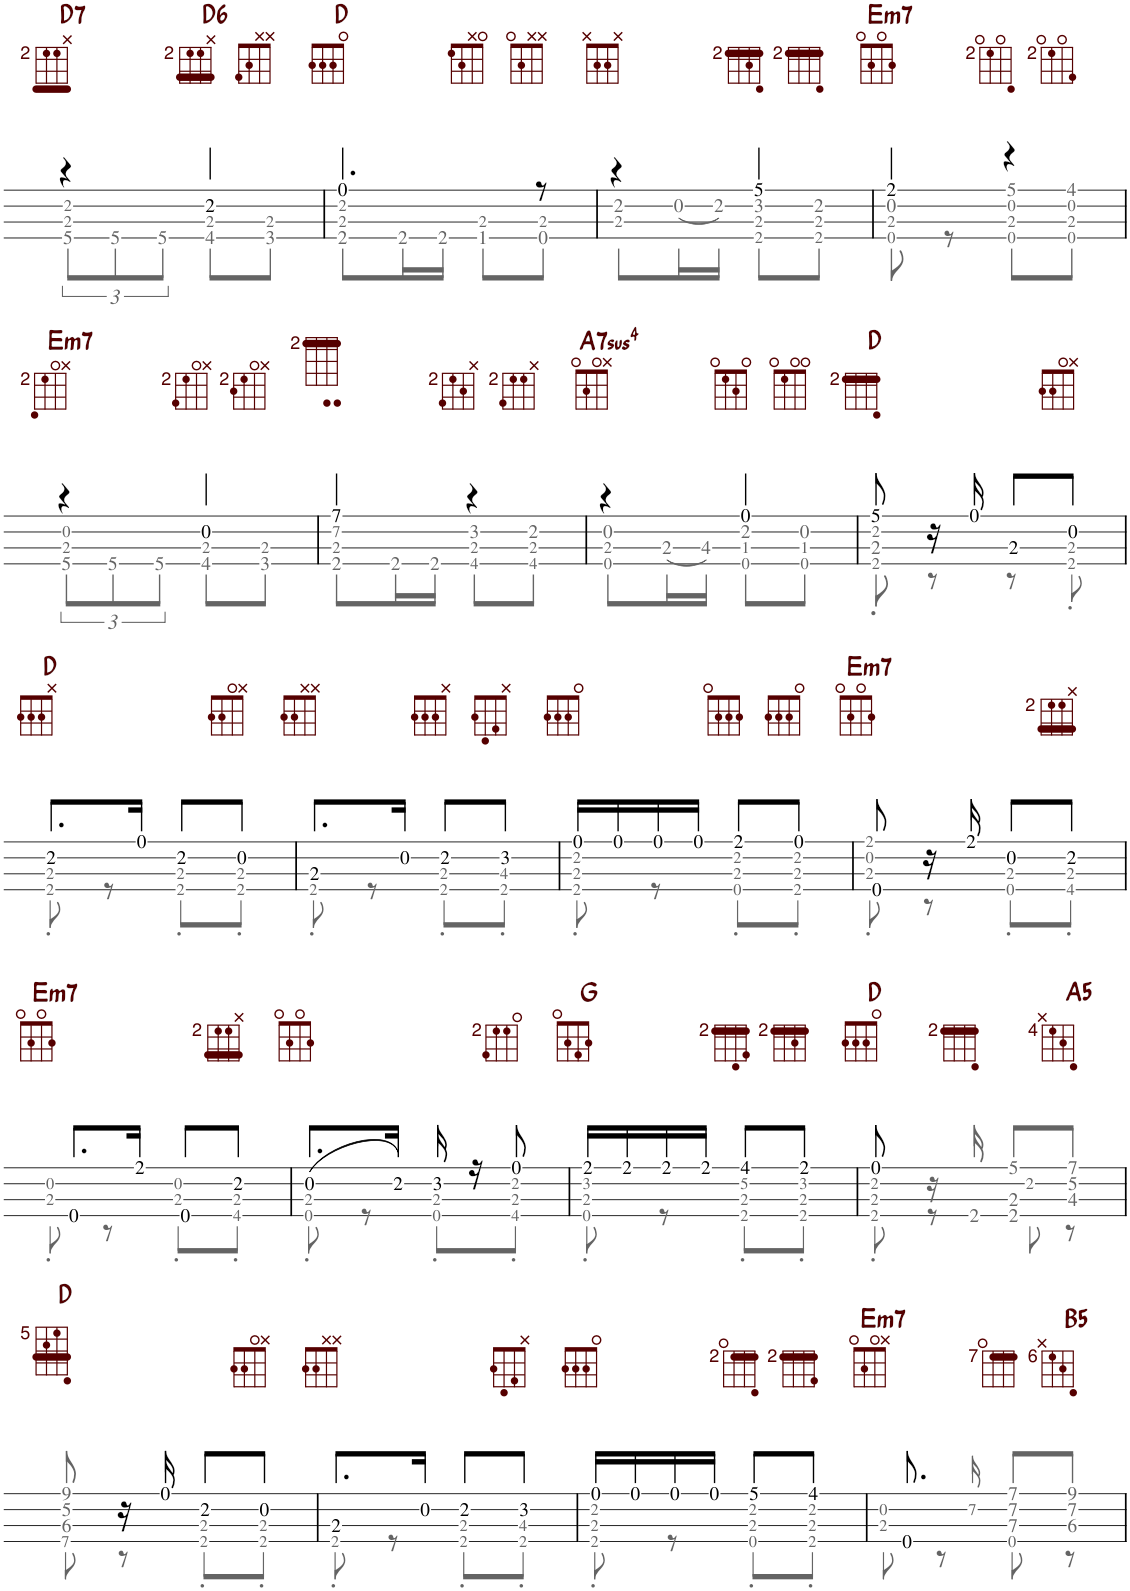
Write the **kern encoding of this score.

**kern	**harte
*part1	*part1
*staff1	*
*I"Ukulélé [Tablature]	*
!!LO:PB:g=z
*k[]	*
*M2/4	*
=21	=21
*^	*
!	!	!LO:H:kt=7
4r	12ccni\ 12d!i\ 12f#!i\L	D:7
.	12cci\	.
.	12b#Xi\J	.
!	!	!LO:H:kt=6
4f#/	8bni\ 8d!i\L	D:maj6
.	8b-Xi\ 8d!i\J	.
=22	=22	=22
4.a/	8ai\ 8d!i\ 8f#!i\L	D:maj
.	16ai\L	.
.	16ai\JJ	.
.	8g#Xi\ 8d!i\L	.
8r	8gni\ 8d!i\J	.
=23	=23	=23
4r	8d!i\ 8f#i\L	.
.	(16ei\L	.
.	16f#i\JJ)	.
4dd/	8a!i\ 8d!i\ 8gi\L	.
.	8a!i\ 8d!i\ 8f#i\J	.
=24	=24	=24
!	!	!LO:H:kt=m7
4b/	8g!i\ 8d!i\ 8ei\	E:min7
.	8r	.
4r	8g!i\ 8d!i\ 8e!i\ 8ddi\L	.
.	8g!i\ 8d!i\ 8e!i\ 8cc#i\J	.
!!LO:LB:g=z	!!
=25	=25	=25
!	!	!LO:H:kt=m7
4r	12ccni\ 12d!i\ 12e!i\L	E:min7
.	12cci\	.
.	12cci\J	.
4e/	8bi\ 8d!i\L	.
.	8b-Xi\ 8d!i\J	.
=26	=26	=26
4ee/	8ai\ 8d!i\ 8b!i\L	.
.	16ai\L	.
.	16ai\JJ	.
4r	8b!i\ 8d!i\ 8gi\L	.
.	8b!i\ 8d!i\ 8f#i\J	.
=27	=27	=27
!	!	!LO:H:kt=74
4r	8g!i\ 8d!i\ 8ei\L	A:sus4(7)
.	(16di\L	.
.	16ei\JJ)	.
4a/	8g!i\ 8c#!i\ 8f#i\L	.
.	8g!i\ 8c#!i\ 8ei\J	.
=28	=28	=28
8dd/	8a!i\'< 8di\'< 8f#!i\'<	D:maj
16r	8r	.
16a/	.	.
8d/L	8r	.
8e/J	8a!i\'< 8d!i\'<	.
!!LO:LB:g=z	!!
=29	=29	=29
8.f#/L	8a!i\'< 8d!i\'<	D:maj
.	8r	.
16a/Jk	.	.
8f#/L	8a!i\'< 8d!i\'<L	.
8e/J	8a!i\'< 8d!i\'<J	.
=30	=30	=30
8.d/L	8a'<!i\	.
.	8r	.
16e/Jk	.	.
8f#/L	8a!i\'< 8d!i\'<L	.
8g/J	8a!i\'< 8e!i\'<J	.
=31	=31	=31
16a/LL	8a!i\'< 8d!i\'< 8f#!i\'<	.
16a/	.	.
16a/	8r	.
16a/JJ	.	.
8b/L	8g!i\'< 8d!i\'< 8f#!i\'<L	.
8a/J	8a!i\'< 8d!i\'< 8f#!i\'<J	.
=32	=32	=32
!	!	!LO:H:kt=m7
8g/	8d!i\'< 8e!i\'< 8b!i\'<	E:min7
16r	8r	.
16b/	.	.
8e/L	8g!i\'< 8d!i\'<L	.
8f#/J	8b!i\'< 8d!i\'<J	.
!!LO:LB:g=z	!!
=33	=33	=33
!	!	!LO:H:kt=m7
8.g/L	8d!i\'< 8e!i\'<	E:min7
.	8r	.
16b/Jk	.	.
8g/L	8d!i\'< 8e!i\'<L	.
8f#/J	8b!i\'< 8d!i\'<J	.
=34	=34	=34
(8.e/L	8g!i\'< 8d!i\'<	.
.	8r	.
16f#/Jk)	.	.
16g/	8g!i\'< 8d!i\'<L	.
16r	.	.
8a/	8b!i\'< 8d!i\'< 8f#!i\'<J	.
=35	=35	=35
16b/LL	8g!i\'< 8d!i\'< 8g!i\'<	G:maj
16b/	.	.
16b/	8r	.
16b/JJ	.	.
8cc#/L	8a!i\'< 8d!i\'< 8a!i\'<L	.
8b/J	8a!i\'< 8d!i\'< 8g!i\'<J	.
=36	=36	=36
8a/	8a!i\'< 8d!i\'< 8f#!i\'<	D:maj
16r	8r	.
16ai/	.	.
8ai/ 8di/ 8ddi/L	8g-!i\	.
!	!	!LO:H:kt=5
8ei/ 8ai/ 8eei/J	8r	A:(1,5)
!!LO:LB:g=z	!!
=37	=37	=37
8f#i/ 8ai/ 8ff#i/	8dd!i\	D:maj
16r	8r	.
16a/	.	.
8f#/L	8a!i\'< 8d!i\'<L	.
8e/J	8a!i\'< 8d!i\'<J	.
=38	=38	=38
8.d/L	8a'<!i\	.
.	8r	.
16e/Jk	.	.
8f#/L	8a!i\'< 8d!i\'<L	.
8g/J	8a!i\'< 8e!i\'<J	.
=39	=39	=39
16a/LL	8a!i\'< 8d!i\'< 8f#!i\'<	.
16a/	.	.
16a/	8r	.
16a/JJ	.	.
8dd/L	8g!i\'< 8d!i\'< 8f#!i\'<L	.
8cc#/J	8a!i\'< 8d!i\'< 8f#!i\'<J	.
=40	=40	=40
!	!	!LO:H:kt=m7
8.g/	8d!i\ 8e!i\	E:min7
.	8r	.
16b!i/	.	.
8gi/ 8bi/ 8eei/L	8g!i\	.
!	!	!LO:H:kt=5
8f#i/ 8bi/ 8ff#i/J	8r	B:(1,5)
*v	*v	*
=	=
*-	*-
